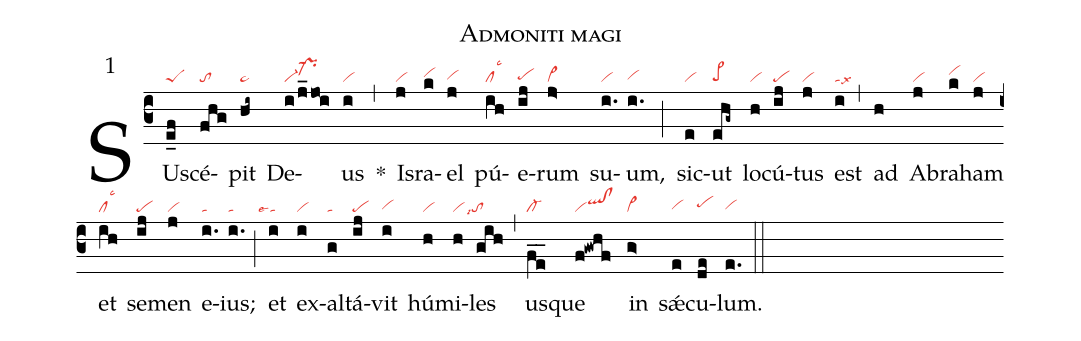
name: Admoniti magi;
mode: 1;
nabc-lines: 1;
%%
(c3)
SU(e_f|peS)scé(fhg|to)pit(hi~|ta>) De(i/j_jo!i|vi-pr-hi)us(i|vi) *(,)
Is(j|vi)ra(k|vihh)el(j|vihg) pú(ih|cllsc3)e(ij|pehg)rum(j>|vi>) su(i.|vi)um,(i.|vihg) (;)
sic(e|vi)ut(ehg~|pe>hg) lo(h|vi)cú(ij|pe)tus(j|vi) est(i|talsx6) (,)
ad(h) A(j|vi)bra(k|vihi)ham(j|vi) et(ih|cllsc3) se(ij|pe)men(j|vi) e(i.|ta)ius;(i.|ta) (;)
et(i|```talse1) ex(i|vi)al(g|ta)tá(ij|pe)vit(i|vihg) hú(h|vi)mi(h|vi)les(gih|```tolsi7) (,)
us(fe__|cl-)que(f!gwhf|viqlhi!clhi) in(g>|vi>) sǽ(e|vihg)cu(de|pehh)lum.(e.|vihg) (::)
